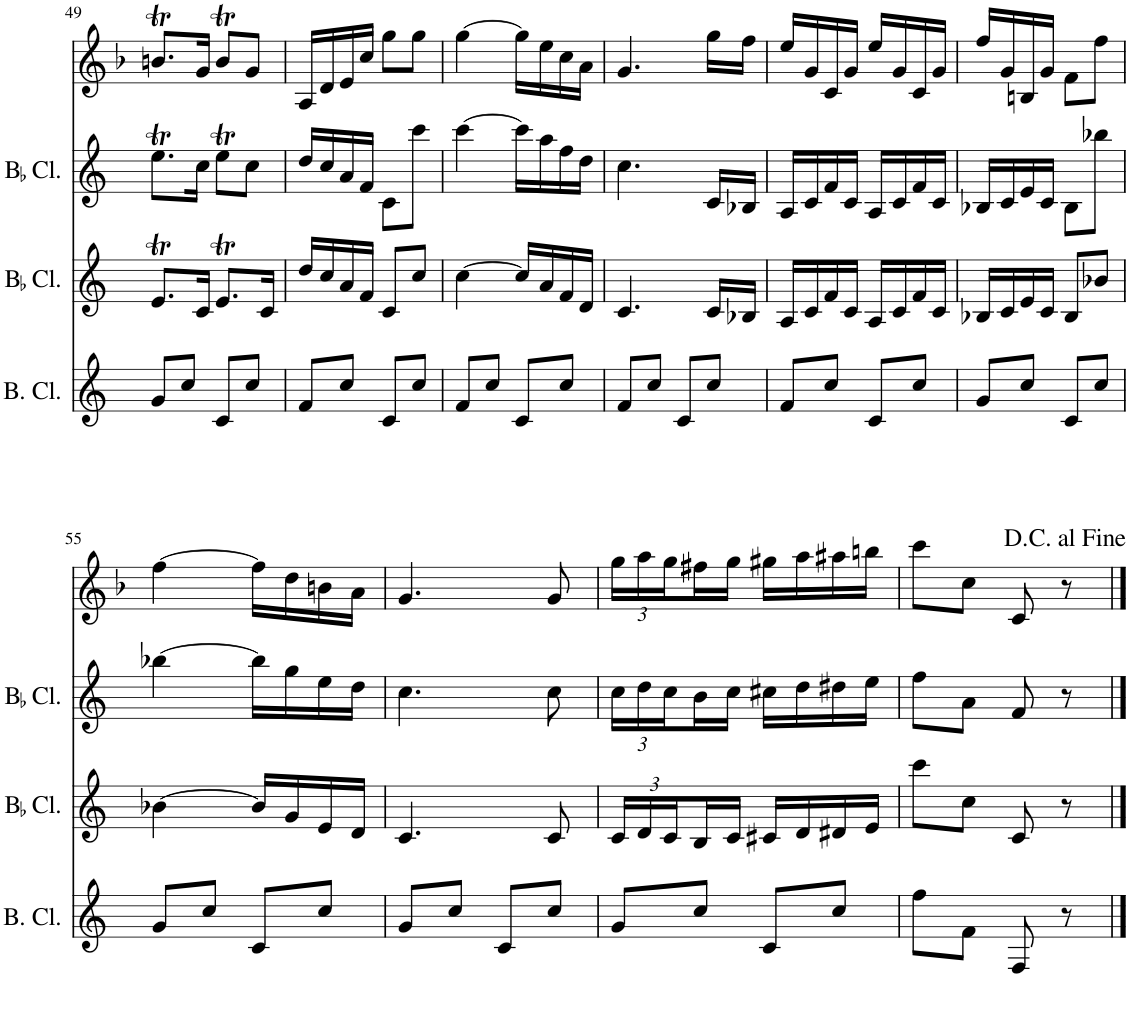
**kern	**kern	**kern	**kern
*part4	*part3	*part2	*part1
*staff4	*staff3	*staff2	*staff1
*I"Bass Clarinet	*I"BaccidentalFlat Clarinet	*I"BaccidentalFlat Clarinet	*I"EaccidentalFlat Clarinet
*I'B. Cl.	*I'BaccidentalFlat Cl.	*I'BaccidentalFlat Cl.	*I'Cl
!!LO:PB:g=z
*clefG2	*clefG2	*clefG2	*clefG2
*Trd8c14	*Trd1c2	*Trd1c2	*Trd-2c-3
*k[]	*k[]	*k[]	*k[b-]
*M2/4	*M2/4	*M2/4	*M2/4
=49	=49	=49	=49
8g/L	8.et/L	8.eet\L	8.bnt/L
8cc/J	.	.	.
.	16c/Jk	16cc\Jk	16g/Jk
8c/L	8.et/L	8eet\L	8bt/L
8cc/J	.	8cc\J	8g/J
.	16c/Jk	.	.
=50	=50	=50	=50
8f/L	16dd/LL	16dd/LL	16A/LL
.	16cc/	16cc/	16d/
8cc/J	16a/	16a/	16e/
.	16f/JJ	16f/JJ	16cc/JJ
8c/L	8c/L	8c\L	8gg\L
8cc/J	8cc/J	8ccc\J	8gg\J
=51	=51	=51	=51
8f/L	[4cc\	[4ccc\	[4gg\
8cc/J	.	.	.
8c/L	16cc/LL]	16ccc\LL]	16gg\LL]
.	16a/	16aa\	16ee\
8cc/J	16f/	16ff\	16cc\
.	16d/JJ	16dd\JJ	16a\JJ
=52	=52	=52	=52
8f/L	4.c/	4.cc\	4.g/
8cc/J	.	.	.
8c/L	.	.	.
8cc/J	16c/LL	16c/LL	16gg\LL
.	16B-X/JJ	16B-X/JJ	16ff\JJ
=53	=53	=53	=53
8f/L	16A/LL	16A/LL	16ee/LL
.	16c/	16c/	16g/
8cc/J	16f/	16f/	16c/
.	16c/JJ	16c/JJ	16g/JJ
8c/L	16A/LL	16A/LL	16ee/LL
.	16c/	16c/	16g/
8cc/J	16f/	16f/	16c/
.	16c/JJ	16c/JJ	16g/JJ
=54	=54	=54	=54
8g/L	16B-X/LL	16B-X/LL	16ff/LL
.	16c/	16c/	16g/
8cc/J	16e/	16e/	16Bn/
.	16c/JJ	16c/JJ	16g/JJ
8c/L	8B-/L	8B-\L	8f\L
8cc/J	8b-X/J	8bb-X\J	8ff\J
!!LO:LB:g=z
=55	=55	=55	=55
8g/L	[4b-X\	[4bb-X\	[4ff\
8cc/J	.	.	.
8c/L	16b-/LL]	16bb-\LL]	16ff\LL]
.	16g/	16gg\	16dd\
8cc/J	16e/	16ee\	16bn\
.	16d/JJ	16dd\JJ	16a\JJ
=56	=56	=56	=56
8g/L	4.c/	4.cc\	4.g/
8cc/J	.	.	.
8c/L	.	.	.
8cc/J	8c/	8cc\	8g/
=57	=57	=57	=57
*	*Xbrackettup	*Xbrackettup	*Xbrackettup
8g/L	24c/LL	24cc\LL	24gg\LL
.	24d/	24dd\	24aa\
.	24c/	24cc\	24gg\
8cc/J	16B/	16b\	16ff#X\
.	16c/JJ	16cc\JJ	16gg\JJ
8c/L	16c#X/LL	16cc#X\LL	16gg#X\LL
.	16d/	16dd\	16aa\
8cc/J	16d#X/	16dd#X\	16aa#X\
.	16e/JJ	16ee\JJ	16bbn\JJ
=58	=58	=58	=58
8ff\L	8ccc\L	8ff\L	8ccc\L
8f\J	8cc\J	8a\J	8cc\J
8F/	8c/	8f/	8c/
8r	8r	8r	8r
==	==	==	==
*-	*-	*-	*-
